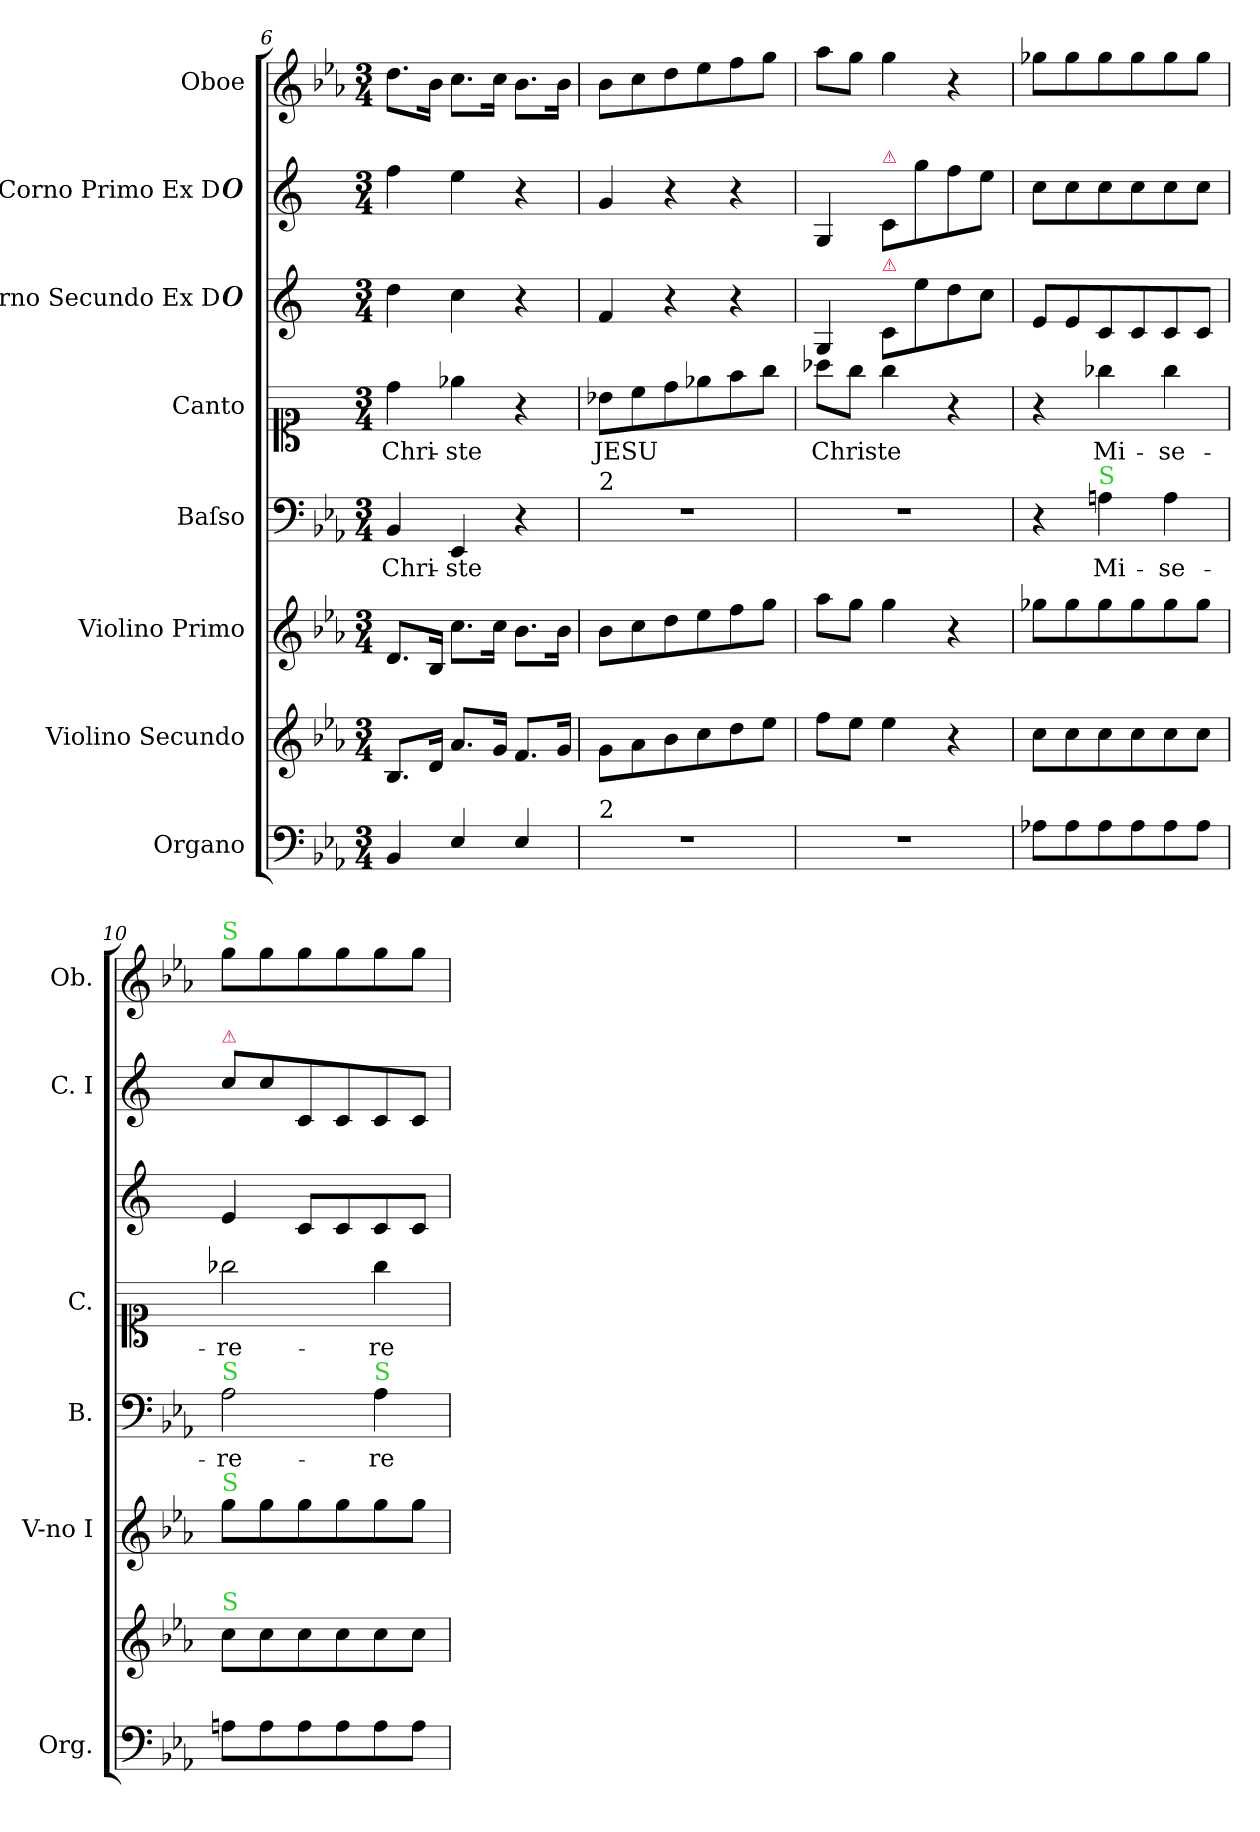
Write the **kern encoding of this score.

**kern	**kern	**kern	**kern	**text	**kern	**text	**kern	**kern	**kern
*part8	*part7	*part6	*part5	*part5	*part4	*part4	*part3	*part2	*part1
*staff8	*staff7	*staff6	*staff5	*staff5	*staff4	*staff4	*staff3	*staff2	*staff1
*I"Organo	*I"Violino Secundo	*I"Violino Primo	*I"Baſso	*	*I"Canto	*	*I"Corno Secundo Ex D#	*I"Corno Primo Ex D#	*I"Oboe
*I'Org.	*	*I'V-no I	*I'B.	*	*I'C.	*	*	*I'C. I	*I'Ob.
*clefF4	*clefG2	*clefG2	*clefF4	*	*clefC1	*	*clefG2	*clefG2	*clefG2
*	*	*	*	*	*	*	*ITrd-2c-3	*ITrd-2c-3	*
*k[b-e-a-]	*k[b-e-a-]	*k[b-e-a-]	*k[b-e-a-]	*	*	*	*k[b-e-a-]	*k[b-e-a-]	*k[b-e-a-]
*M3/4	*M3/4	*M3/4	*M3/4	*	*M3/4	*	*M3/4	*M3/4	*M3/4
=6	=6	=6	=6	=6	=6	=6	=6	=6	=6
4BB-/	8.B-/L	8.d/L	4BB-/	Chri-	4dd\	Chri-	4ff\	4aa-\	8.dd\L
.	16d/Jk	16B-/Jk	.	.	.	.	.	.	16b-\Jk
4E-/	8.a-/L	8.cc\L	4EE-/	-ste	4ee-\	-ste	4ee-\	4gg\	8.cc\L
.	16g/Jk	16cc\Jk	.	.	.	.	.	.	16cc\Jk
4E-/	8.f/L	8.b-\L	4r	.	4r	.	4r	4r	8.b-\L
.	16g/Jk	16b-\Jk	.	.	.	.	.	.	16b-\Jk
=7	=7	=7	=7	=7	=7	=7	=7	=7	=7
!	!	!	!LO:TX:a:t=2	!	!	!	!	!	!
!LO:TX:a:t=2	!	!	!	!	!	!	!	!	!
2.r	8g\L	8b-\L	2.r	.	8b-\L	JESU	4a-/	4b-/	8b-\L
.	8a-\	8cc\	.	.	8cc\	.	.	.	8cc\
.	8b-\	8dd\	.	.	8dd\	.	4r	4r	8dd\
.	8cc\	8ee-\	.	.	8ee-\	.	.	.	8ee-\
.	8dd\	8ff\	.	.	8ff\	.	4r	4r	8ff\
.	8ee-\J	8gg\J	.	.	8gg\J	.	.	.	8gg\J
=8	=8	=8	=8	=8	=8	=8	=8	=8	=8
2.r	8ff\L	8aa-\L	2.r	.	8aa-\L	Christe	4B-/	4B-/	8aa-\L
.	8ee-\J	8gg\J	.	.	8gg\J	.	.	.	8gg\J
!	!	!	!	!	!	!	!	!LO:TX:a:color=crimson:t=⚠	!
!	!	!	!	!	!	!	!LO:TX:a:color=crimson:t=⚠	!	!
.	4ee-\	4gg\	.	.	4gg\	.	8e-/L	8e-/L	4gg\
.	.	.	.	.	.	.	8gg\	8bb-\	.
.	4r	4r	.	.	4r	.	8ff\	8aa-\	4r
.	.	.	.	.	.	.	8ee-\J	8gg\J	.
=9	=9	=9	=9	=9	=9	=9	=9	=9	=9
8A-X\L	8cc\L	8gg-X\L	4r	.	4r	.	8g/L	8ee-\L	8gg-X\L
8A-\	8cc\	8gg-\	.	.	.	.	8g/	8ee-\	8gg-\
!	!	!	!LO:TX:a:color=limegreen:t=S	!	!	!	!	!	!
8A-\	8cc\	8gg-\	4An\	Mi-	4gg-X\	Mi-	8e-/	8ee-\	8gg-\
8A-\	8cc\	8gg-\	.	.	.	.	8e-/	8ee-\	8gg-\
8A-\	8cc\	8gg-\	4A\	-se-	4gg-\	-se-	8e-/	8ee-\	8gg-\
8A-\J	8cc\J	8gg-\J	.	.	.	.	8e-/J	8ee-\J	8gg-\J
=10	=10	=10	=10	=10	=10	=10	=10	=10	=10
!	!	!	!	!	!	!	!	!	!LO:TX:a:color=limegreen:t=S
!	!	!	!	!	!	!	!	!LO:TX:a:color=crimson:t=⚠	!
!	!	!	!LO:TX:a:color=limegreen:t=S	!	!	!	!	!	!
!	!	!LO:TX:a:color=limegreen:t=S	!	!	!	!	!	!	!
!	!LO:TX:a:color=limegreen:t=S	!	!	!	!	!	!	!	!
8An\L	8cc\L	8gg\L	2A-\	-re-	2gg-X\	-re-	4g/	8ee-\L	8gg\L
8A\	8cc\	8gg\	.	.	.	.	.	8ee-\	8gg\
8A\	8cc\	8gg\	.	.	.	.	8e-/L	8e-/	8gg\
8A\	8cc\	8gg\	.	.	.	.	8e-/	8e-/	8gg\
!	!	!	!LO:TX:a:color=limegreen:t=S	!	!	!	!	!	!
8A\	8cc\	8gg\	4A-\	-re	4gg-\	-re	8e-/	8e-/	8gg\
8A\J	8cc\J	8gg\J	.	.	.	.	8e-/J	8e-/J	8gg\J
=	=	=	=	=	=	=	=	=	=
*-	*-	*-	*-	*-	*-	*-	*-	*-	*-
